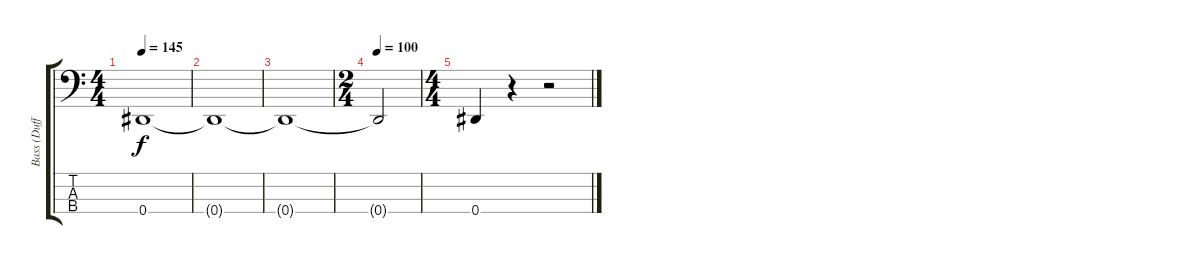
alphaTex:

\track ("Bass (Duff)" "Bass (Duff") {instrument electricbasspick}
\staff {score tabs}
\tuning (Gb2 Db2 Ab1 Eb1) {hide}
\ts (4 4)
\tempo 145
\clef f4
\ks c
0.4{t}.1{dy f} |
0.4{t}.1 |
0.4{t}.1 |
\ts (2 4)
\tempo 100
0.4{t}.2 |
\ts (4 4)
0.4.4 r.4 r.2
